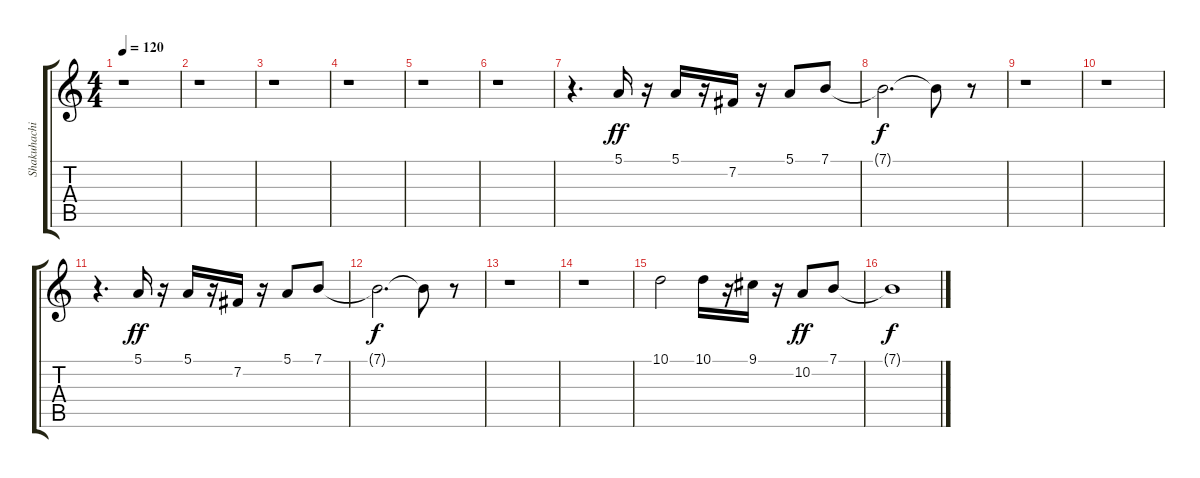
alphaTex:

\track ("Shakuhachi" "Shakuhachi") {instrument shakuhachi}
\staff {score tabs}
\tuning (E4 B3 G3 D3 A2 E2) {hide}
\ts (4 4)
\tempo 120
\clef g2
\ks c
r.1{dy mf} |
r.1 |
r.1 |
r.1 |
r.1 |
r.1 |
r.4{d} 5.1.16{dy ff} r.16 5.1.16 r.16 7.2.16 r.16 5.1.8 7.1.8 |
7.1{t}.2{d dy f} 7.1{t}.8 r.8 |
r.1 |
r.1 |
r.4{d} 5.1.16{dy ff} r.16 5.1.16 r.16 7.2.16 r.16 5.1.8 7.1.8 |
7.1{t}.2{d dy f} 7.1{t}.8 r.8 |
r.1 |
r.1 |
10.1.2 10.1.16 r.16 9.1.16 r.16 10.2.8{dy ff} 7.1.8 |
7.1{t}.1{dy f}
